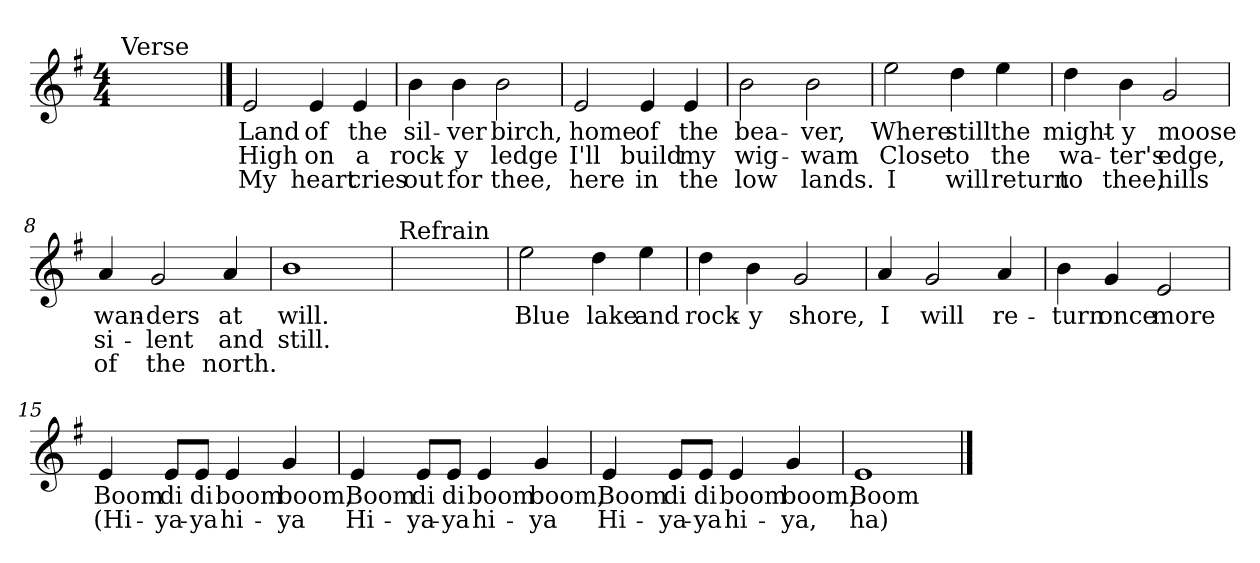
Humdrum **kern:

**kern	**text	**text	**text
*part1	*part1	*part1	*part1
*staff1	*staff1	*staff1	*staff1
*clefG2	*	*	*
*k[f#]	*	*	*
*e:	*	*	*
*M4/4	*	*	*
=1	=1	=1	=1
!LO:TX:a:t=Verse	!	!	!
1ryy	.	.	.
==2	==2	==2	==2
!	!LO:LY:b	!LO:LY:b	!LO:LY:b
2e/	Land	High	My
!	!LO:LY:b	!LO:LY:b	!LO:LY:b
4e/	of	on	heart
!	!LO:LY:b	!LO:LY:b	!LO:LY:b
4e/	the	a	cries
=3	=3	=3	=3
!	!LO:LY:b	!LO:LY:b	!LO:LY:b
4b\	sil-	rock-	out
!	!LO:LY:b	!LO:LY:b	!LO:LY:b
4b\	-ver	-y	for
!	!LO:LY:b	!LO:LY:b	!LO:LY:b
2b\	birch,	ledge	thee,
=4	=4	=4	=4
!	!LO:LY:b	!LO:LY:b	!LO:LY:b
2e/	home	I'll	here
!	!LO:LY:b	!LO:LY:b	!LO:LY:b
4e/	of	build	in
!	!LO:LY:b	!LO:LY:b	!LO:LY:b
4e/	the	my	the
=5	=5	=5	=5
!	!LO:LY:b	!LO:LY:b	!LO:LY:b
2b\	bea-	wig-	low
!	!LO:LY:b	!LO:LY:b	!LO:LY:b
2b\	-ver,	-wam	lands.
=6	=6	=6	=6
!	!LO:LY:b	!LO:LY:b	!LO:LY:b
2ee\	Where	Close	I
!	!LO:LY:b	!LO:LY:b	!LO:LY:b
4dd\	still	to	will
!	!LO:LY:b	!LO:LY:b	!LO:LY:b
4ee\	the	the	return
!!LO:LB:g=z
=7	=7	=7	=7
!	!LO:LY:b	!LO:LY:b	!LO:LY:b
4dd\	might-	wa-	to
!	!LO:LY:b	!LO:LY:b	!LO:LY:b
4b\	-y	-ter's	thee,
!	!LO:LY:b	!LO:LY:b	!LO:LY:b
2g/	moose	edge,	hills
=8	=8	=8	=8
!	!LO:LY:b	!LO:LY:b	!LO:LY:b
4a/	wan-	si-	of
!	!LO:LY:b	!LO:LY:b	!LO:LY:b
2g/	-ders	-lent	the
!	!LO:LY:b	!LO:LY:b	!LO:LY:b
4a/	at	and	north.
=9	=9	=9	=9
!	!LO:LY:b	!LO:LY:b	!
1b	will.	still.	.
=10	=10	=10	=10
!LO:TX:a:t=Refrain	!	!	!
1ryy	.	.	.
=11	=11	=11	=11
!	!LO:LY:b	!	!
2ee\	Blue	.	.
!	!LO:LY:b	!	!
4dd\	lake	.	.
!	!LO:LY:b	!	!
4ee\	and	.	.
=12	=12	=12	=12
!	!LO:LY:b	!	!
4dd\	rock-	.	.
!	!LO:LY:b	!	!
4b\	-y	.	.
!	!LO:LY:b	!	!
2g/	shore,	.	.
=13	=13	=13	=13
!	!LO:LY:b	!	!
4a/	I	.	.
!	!LO:LY:b	!	!
2g/	will	.	.
!	!LO:LY:b	!	!
4a/	re-	.	.
!!LO:LB:g=z
=14	=14	=14	=14
!	!LO:LY:b	!	!
4b\	-turn	.	.
!	!LO:LY:b	!	!
4g/	once	.	.
!	!LO:LY:b	!	!
2e/	more	.	.
=15	=15	=15	=15
!	!LO:LY:b	!LO:LY:b	!
4e/	Boom	(Hi-	.
!	!LO:LY:b	!LO:LY:b	!
8e/L	di	-ya-	.
!	!LO:LY:b	!LO:LY:b	!
8e/J	di	-ya	.
!	!LO:LY:b	!LO:LY:b	!
4e/	boom	hi-	.
!	!LO:LY:b	!LO:LY:b	!
4g/	boom,	-ya	.
=16	=16	=16	=16
!	!LO:LY:b	!LO:LY:b	!
4e/	Boom	Hi-	.
!	!LO:LY:b	!LO:LY:b	!
8e/L	di	-ya-	.
!	!LO:LY:b	!LO:LY:b	!
8e/J	di	-ya	.
!	!LO:LY:b	!LO:LY:b	!
4e/	boom	hi-	.
!	!LO:LY:b	!LO:LY:b	!
4g/	boom,	-ya	.
=17	=17	=17	=17
!	!LO:LY:b	!LO:LY:b	!
4e/	Boom	Hi-	.
!	!LO:LY:b	!LO:LY:b	!
8e/L	di	-ya-	.
!	!LO:LY:b	!LO:LY:b	!
8e/J	di	-ya	.
!	!LO:LY:b	!LO:LY:b	!
4e/	boom	hi-	.
!	!LO:LY:b	!LO:LY:b	!
4g/	boom,	-ya,	.
!!LO:LB:g=z
=18	=18	=18	=18
!	!LO:LY:b	!LO:LY:b	!
1e	Boom	ha)	.
==	==	==	==
*-	*-	*-	*-
